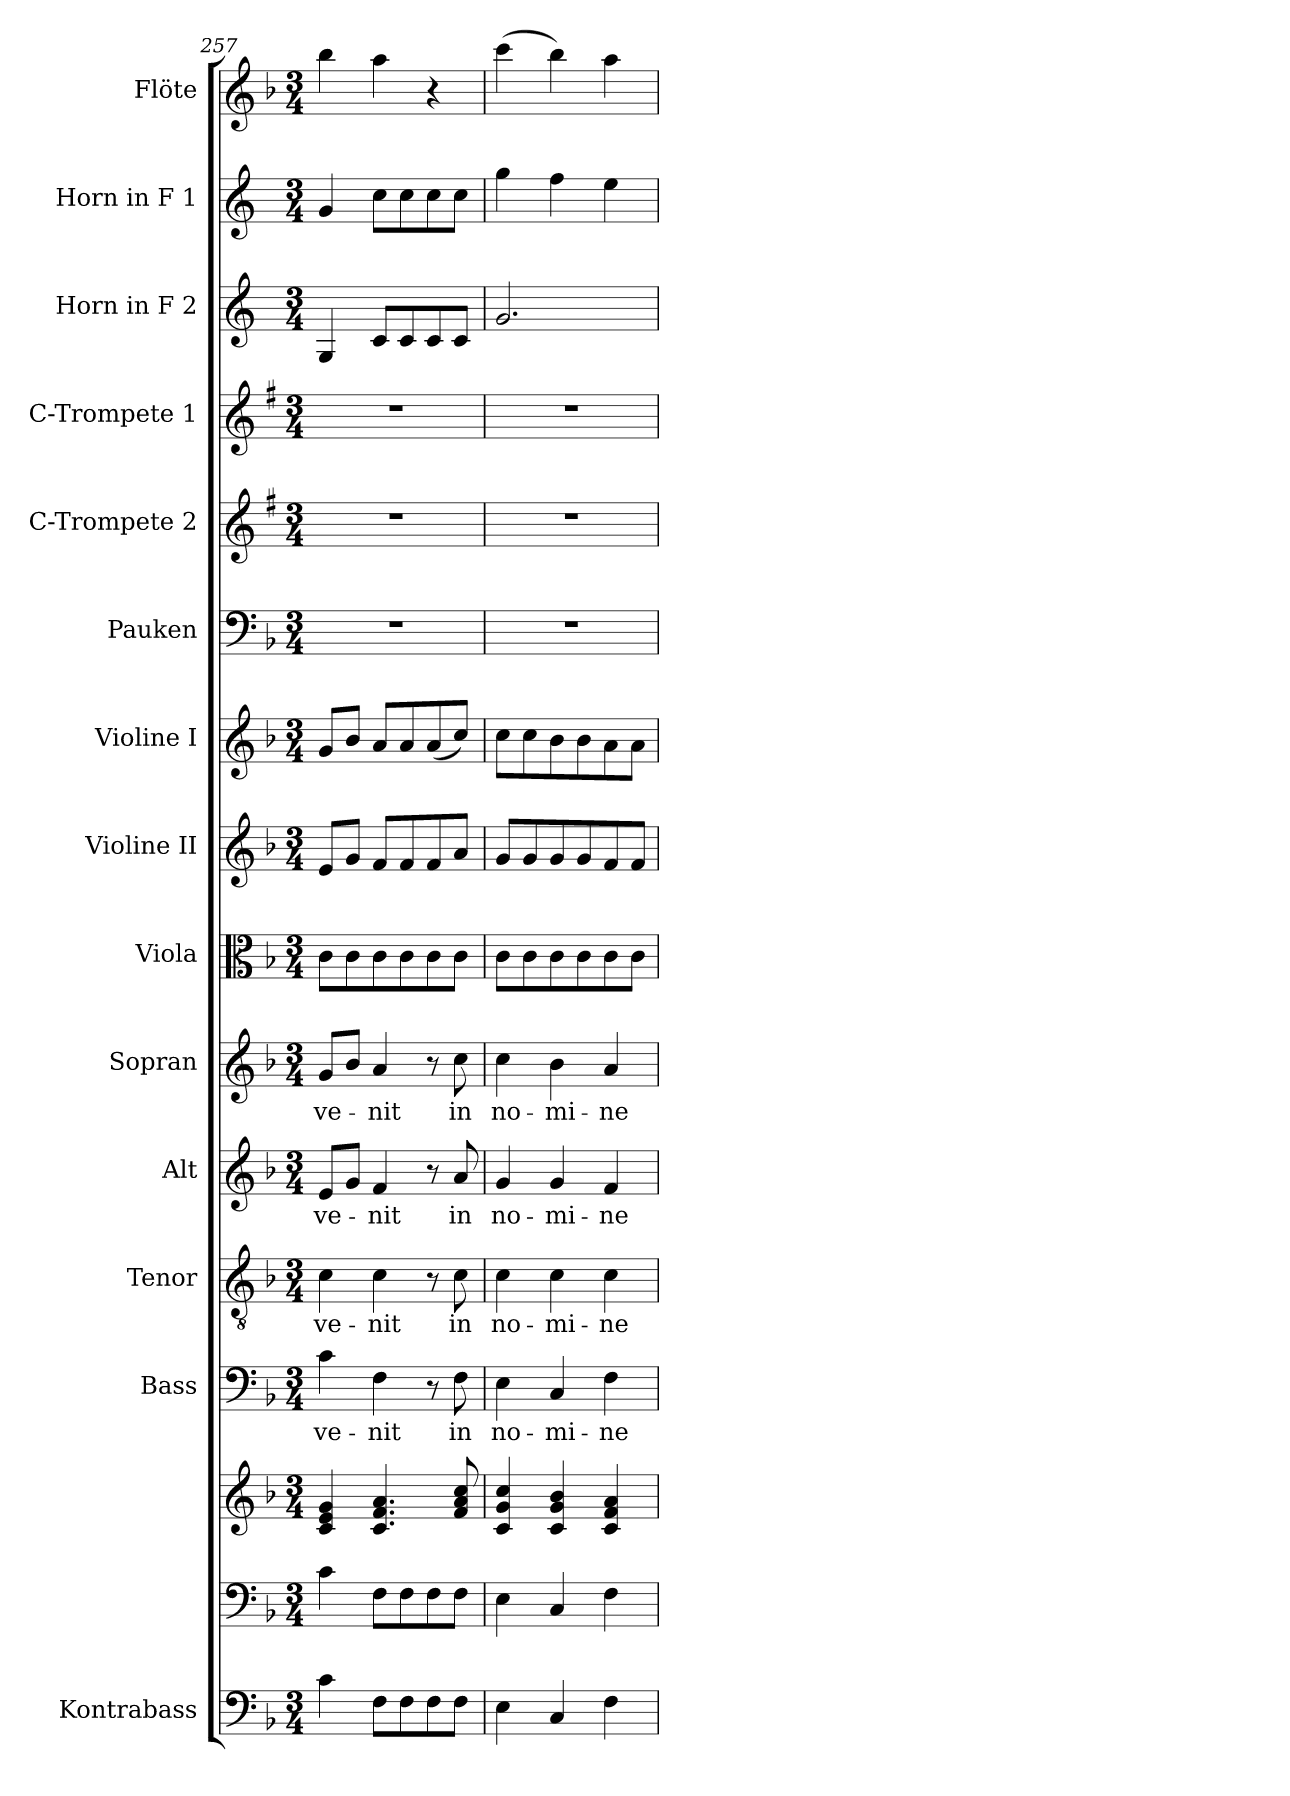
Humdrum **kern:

**kern	**kern	**kern	**kern	**text	**kern	**text	**kern	**text	**kern	**text	**kern	**kern	**kern	**kern	**kern	**kern	**kern	**kern	**kern
*part15	*part14	*part14	*part13	*part13	*part12	*part12	*part11	*part11	*part10	*part10	*part9	*part8	*part7	*part6	*part5	*part4	*part3	*part2	*part1
*staff16	*staff15	*staff14	*staff13	*staff13	*staff12	*staff12	*staff11	*staff11	*staff10	*staff10	*staff9	*staff8	*staff7	*staff6	*staff5	*staff4	*staff3	*staff2	*staff1
*I"Kontrabass	*	*	*I"Bass	*	*I"Tenor	*	*I"Alt	*	*I"Sopran	*	*I"Viola	*I"Violine II	*I"Violine I	*I"Pauken	*I"C-Trompete 2	*I"C-Trompete 1	*I"Horn in F 2	*I"Horn in F 1	*I"Flöte
*I'Kb.	*	*	*I'B.	*	*I'T.	*	*I'A.	*	*I'S.	*	*I'Vla.	*I'Vl. II	*I'Vl. I	*I'Pk.	*I'C Trp. 2	*I'C Trp. 1	*	*	*I'Fl.
*clefF4	*clefF4	*clefG2	*clefF4	*	*clefGv2	*	*clefG2	*	*clefG2	*	*clefC3	*clefG2	*clefG2	*clefF4	*clefG2	*clefG2	*clefG2	*clefG2	*clefG2
*ITrd7c12	*	*	*	*	*	*	*	*	*	*	*	*	*	*	*ITrd1c2	*ITrd1c2	*ITrd4c7	*ITrd4c7	*
*k[b-]	*k[b-]	*k[b-]	*k[b-]	*	*k[b-]	*	*k[b-]	*	*k[b-]	*	*k[b-]	*k[b-]	*k[b-]	*k[b-]	*k[b-]	*k[b-]	*k[b-]	*k[b-]	*k[b-]
*F:	*F:	*F:	*F:	*	*F:	*	*F:	*	*F:	*	*F:	*F:	*F:	*F:	*F:	*F:	*F:	*F:	*F:
*M3/4	*M3/4	*M3/4	*M3/4	*	*M3/4	*	*M3/4	*	*M3/4	*	*M3/4	*M3/4	*M3/4	*M3/4	*M3/4	*M3/4	*M3/4	*M3/4	*M3/4
=257	=257	=257	=257	=257	=257	=257	=257	=257	=257	=257	=257	=257	=257	=257	=257	=257	=257	=257	=257
!	!	!	!	!LO:LY:b	!	!LO:LY:b	!	!LO:LY:b	!	!LO:LY:b	!	!	!	!	!	!	!	!	!
4C\	4c\	4c/ 4e/ 4g/	4c\	ve-	4c\	ve-	8e/L	ve-	8g/L	ve-	8c\L	8e/L	8g/L	2.r	2.r	2.r	4C/	4c/	4bb-\
.	.	.	.	.	.	.	8g/J	.	8b-/J	.	8c\	8g/J	8b-/J	.	.	.	.	.	.
!	!	!	!	!LO:LY:b	!	!LO:LY:b	!	!LO:LY:b	!	!LO:LY:b	!	!	!	!	!	!	!	!	!
8FF\L	8F\L	4.c/ 4.f/ 4.a/	4F\	-nit	4c\	-nit	4f/	-nit	4a/	-nit	8c\	8f/L	8a/L	.	.	.	8F/L	8f\L	4aa\
8FF\	8F\	.	.	.	.	.	.	.	.	.	8c\	8f/	8a/	.	.	.	8F/	8f\	.
8FF\	8F\	.	8r	.	8r	.	8r	.	8r	.	8c\	8f/	(<8a/	.	.	.	8F/	8f\	4r
!	!	!	!	!LO:LY:b	!	!LO:LY:b	!	!LO:LY:b	!	!LO:LY:b	!	!	!	!	!	!	!	!	!
8FF\J	8F\J	8f/ 8a/ 8cc/	8F\	in	8c\	in	8a/	in	8cc\	in	8c\J	8a/J	8cc/J)	.	.	.	8F/J	8f\J	.
=258	=258	=258	=258	=258	=258	=258	=258	=258	=258	=258	=258	=258	=258	=258	=258	=258	=258	=258	=258
!	!	!	!	!LO:LY:b	!	!LO:LY:b	!	!LO:LY:b	!	!LO:LY:b	!	!	!	!	!	!	!	!	!
4EE\	4E\	4c/ 4g/ 4cc/	4E\	no-	4c\	no-	4g/	no-	4cc\	no-	8c\L	8g/L	8cc\L	2.r	2.r	2.r	2.c/	4cc\	(>4ccc\
.	.	.	.	.	.	.	.	.	.	.	8c\	8g/	8cc\	.	.	.	.	.	.
!	!	!	!	!LO:LY:b	!	!LO:LY:b	!	!LO:LY:b	!	!LO:LY:b	!	!	!	!	!	!	!	!	!
4CC/	4C/	4c/ 4g/ 4b-/	4C/	-mi-	4c\	-mi-	4g/	-mi-	4b-\	-mi-	8c\	8g/	8b-\	.	.	.	.	4b-\	4bb-\)
.	.	.	.	.	.	.	.	.	.	.	8c\	8g/	8b-\	.	.	.	.	.	.
!	!	!	!	!LO:LY:b	!	!LO:LY:b	!	!LO:LY:b	!	!LO:LY:b	!	!	!	!	!	!	!	!	!
4FF\	4F\	4c/ 4f/ 4a/	4F\	-ne	4c\	-ne	4f/	-ne	4a/	-ne	8c\	8f/	8a\	.	.	.	.	4a\	4aa\
.	.	.	.	.	.	.	.	.	.	.	8c\J	8f/J	8a\J	.	.	.	.	.	.
=	=	=	=	=	=	=	=	=	=	=	=	=	=	=	=	=	=	=	=
*-	*-	*-	*-	*-	*-	*-	*-	*-	*-	*-	*-	*-	*-	*-	*-	*-	*-	*-	*-
